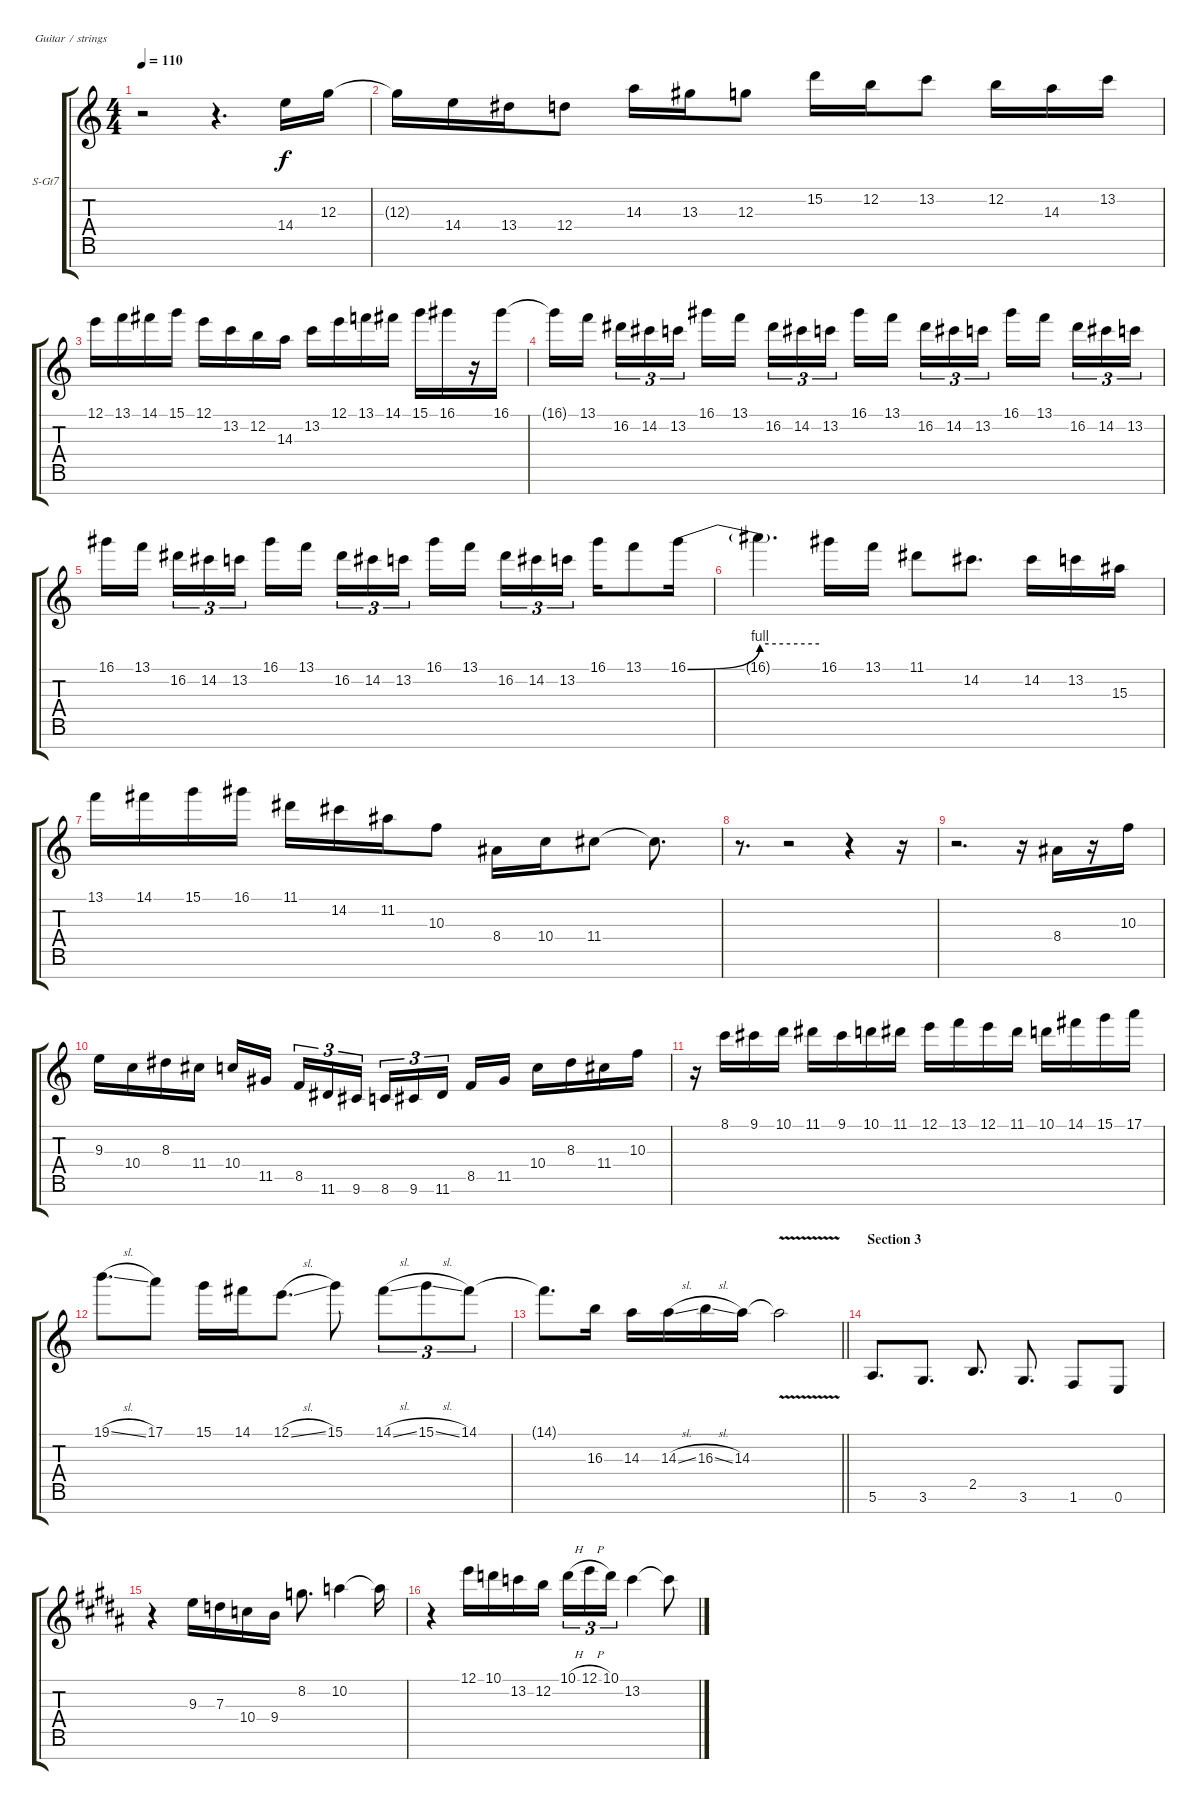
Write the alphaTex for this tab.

\bracketExtendMode groupsimilarinstruments
\firstSystemTrackNameOrientation horizontal
\otherSystemsTrackNameOrientation horizontal
\track ("Track 1" "S-Gt7") {instrument acousticguitarsteel}
\staff {score tabs}
\tuning (E4 B3 G3 D3 A2 E2 B1)
\ts (4 4)
\tempo 110
\clef g2
\ks c
r.2{dy f} r.4{d} 14.4.16 12.3.16 |
12.3{t}.16 14.4.16 13.4.16 12.4.8 14.3.16 13.3.16 12.3.8 15.2.16 12.2.16 13.2.8 12.2.16 14.3.16 13.2.16 |
12.1.16 13.1.16 14.1.16 15.1.16 12.1.16 13.2.16 12.2.16 14.3.16 13.2.16 12.1.16 13.1.16 14.1.16 15.1.16 16.1.16 r.16 16.1.16 |
16.1{t}.16 13.1.16 16.2.16{tu (3 2)} 14.2.16{tu (3 2)} 13.2.16{tu (3 2)} 16.1.16 13.1.16 16.2.16{tu (3 2)} 14.2.16{tu (3 2)} 13.2.16{tu (3 2)} 16.1.16 13.1.16 16.2.16{tu (3 2)} 14.2.16{tu (3 2)} 13.2.16{tu (3 2)} 16.1.16 13.1.16 16.2.16{tu (3 2)} 14.2.16{tu (3 2)} 13.2.16{tu (3 2)} |
16.1.16 13.1.16 16.2.16{tu (3 2)} 14.2.16{tu (3 2)} 13.2.16{tu (3 2)} 16.1.16 13.1.16 16.2.16{tu (3 2)} 14.2.16{tu (3 2)} 13.2.16{tu (3 2)} 16.1.16 13.1.16 16.2.16{tu (3 2)} 14.2.16{tu (3 2)} 13.2.16{tu (3 2)} 16.1.16 13.1.8 16.1{be (bend 0 0 60 4)}.16 |
16.1{be (hold 0 4 60 4) t}.4{d} 16.1.16 13.1.16 11.1.8 14.2.8{d} 14.2.16 13.2.16 15.3.16 |
13.1.16 14.1.16 15.1.16 16.1.16 11.1.16 14.2.16 11.2.16 10.3.8 8.4.16 10.4.16 11.4.8 11.4{t}.8{d} |
r.8{d} r.2 r.4 r.16 |
r.2{d} r.16 8.4.16 r.16 10.3.16 |
9.3.16 10.4.16 8.3.16 11.4.16 10.4.16 11.5.16 8.5.16{tu (3 2)} 11.6.16{tu (3 2)} 9.6.16{tu (3 2)} 8.6.16{tu (3 2)} 9.6.16{tu (3 2)} 11.6.16{tu (3 2)} 8.5.16 11.5.16 10.4.16 8.3.16 11.4.16 10.3.16 |
r.16 8.1.16 9.1.16 10.1.16 11.1.16 9.1.16 10.1.16 11.1.16 12.1.16 13.1.16 12.1.16 11.1.16 10.1.16 14.1.16 15.1.16 17.1.16 |
19.1{sl}.8{d} 17.1.8 15.1.16 14.1.16 12.1{sl}.8{d} 15.1.8 14.1{sl}.8{tu (3 2)} 15.1{sl}.8{tu (3 2)} 14.1.8{tu (3 2)} |
\barLineRight lightlight
14.1{t}.8{d} 16.3.16 14.3.16 14.3{sl}.16 16.3{sl}.16 14.3.16 14.3{v t}.2 |
\section ("" "Section 3")
5.6.8{d} 3.6.8{d} 2.5.8{d} 3.6.8{d} 1.6.8 0.6.8 |
\ks b
r.4 9.3.16 7.3.16 10.4.16 9.4.16 8.2.8{d} 10.2.4 10.2{t}.16 |
r.4 12.1.16 10.1.16 13.2.16 12.2.16 10.1{h}.16{tu (3 2)} 12.1{h}.16{tu (3 2)} 10.1.16{tu (3 2)} 13.2.4 13.2{t}.8
